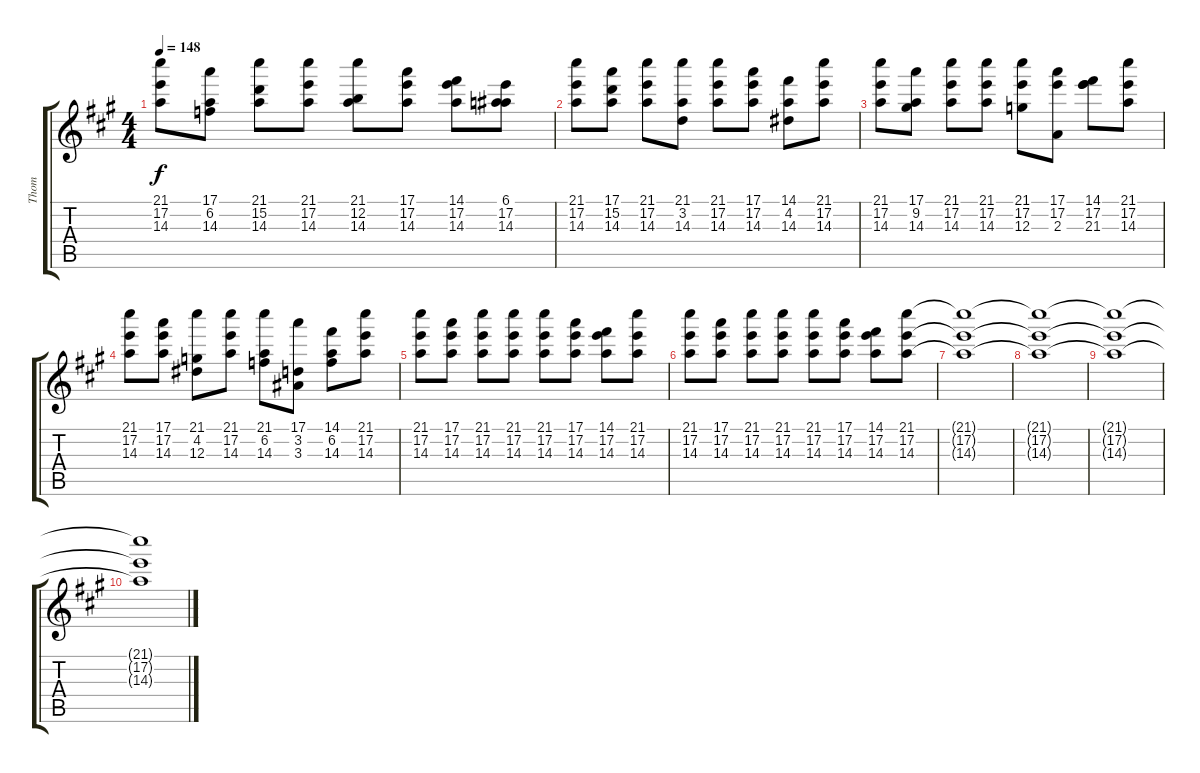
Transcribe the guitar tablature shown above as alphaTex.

\track ("Thom" "Thom") {instrument electricguitarjazz}
\staff {score tabs}
\tuning (E4 B3 G3 D3 A2 E2) {hide}
\ts (4 4)
\tempo 148
\clef g2
\ks a
(21.1 17.2 14.3).8{dy f instrument acousticgrandpiano} (17.1 6.2 14.3).8 (21.1 15.2 14.3).8 (21.1 17.2 14.3).8 (21.1 12.2 14.3).8 (17.1 17.2 14.3).8 (14.1 17.2 14.3).8 (6.1 17.2 14.3).8 |
(21.1 17.2 14.3).8{instrument acousticgrandpiano} (17.1 15.2 14.3).8 (21.1 17.2 14.3).8 (21.1 3.2 14.3).8 (21.1 17.2 14.3).8 (17.1 17.2 14.3).8 (14.1 4.2 14.3).8 (21.1 17.2 14.3).8 |
(21.1 17.2 14.3).8{instrument acousticgrandpiano} (17.1 9.2 14.3).8 (21.1 17.2 14.3).8 (21.1 17.2 14.3).8 (21.1 17.2 12.3).8 (17.1 17.2 2.3).8 (14.1 17.2 21.3).8 (21.1 17.2 14.3).8 |
(21.1 17.2 14.3).8{instrument acousticgrandpiano} (17.1 17.2 14.3).8 (21.1 4.2 12.3).8 (21.1 17.2 14.3).8 (21.1 6.2 14.3).8 (17.1 3.2 3.3).8 (14.1 6.2 14.3).8 (21.1 17.2 14.3).8 |
(21.1 17.2 14.3).8{instrument acousticgrandpiano} (17.1 17.2 14.3).8 (21.1 17.2 14.3).8 (21.1 17.2 14.3).8 (21.1 17.2 14.3).8 (17.1 17.2 14.3).8 (14.1 17.2 14.3).8 (21.1 17.2 14.3).8 |
(21.1 17.2 14.3).8{instrument acousticgrandpiano} (17.1 17.2 14.3).8 (21.1 17.2 14.3).8 (21.1 17.2 14.3).8 (21.1 17.2 14.3).8 (17.1 17.2 14.3).8 (14.1 17.2 14.3).8 (21.1 17.2 14.3).8 |
(21.1{t} 17.2{t} 14.3{t}).1 |
(21.1{t} 17.2{t} 14.3{t}).1 |
(21.1{t} 17.2{t} 14.3{t}).1 |
(21.1{t} 17.2{t} 14.3{t}).1
